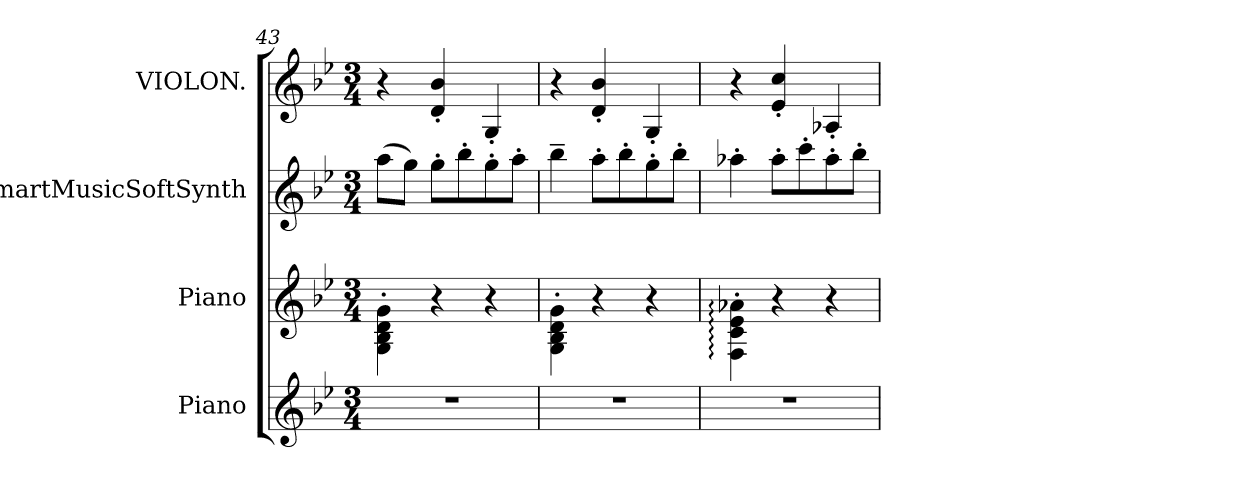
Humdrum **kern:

**kern	**kern	**kern	**kern
*part4	*part3	*part2	*part1
*staff4	*staff3	*staff2	*staff1
*I"Piano	*I"Piano	*I"SmartMusicSoftSynth	*I"VIOLON.
*I'P.	*	*	*
*clefG2	*clefG2	*clefG2	*clefG2
*k[b-e-]	*k[b-e-]	*k[b-e-]	*k[b-e-]
*B-:	*B-:	*B-:	*B-:
*M3/4	*M3/4	*M3/4	*M3/4
=43	=43	=43	=43
2.r	4G'\ 4B-'\ 4d'\ 4g'\	(8aa\L	4r
.	.	8gg\J)	.
.	4r	8gg'\L	4d'/ 4b-'/
.	.	8bb-'\	.
.	4r	8gg'\	4G'/
.	.	8aa'\J	.
=44	=44	=44	=44
2.r	4G'\ 4B-'\ 4d'\ 4g'\	4bb-~\	4r
.	4r	8aa'\L	4d'/ 4b-'/
.	.	8bb-'\	.
.	4r	8gg'\	4G'/
.	.	8bb-'\J	.
=45	=45	=45	=45
2.r	4F:'\ 4c:'\ 4e-:'\ 4a-X:'\	4aa-X'\	4r
.	4r	8aa-'\L	4e-'/ 4cc'/
.	.	8ccc'\	.
.	4r	8aa-'\	4A-X'/
.	.	8bb-'\J	.
=	=	=	=
*-	*-	*-	*-
